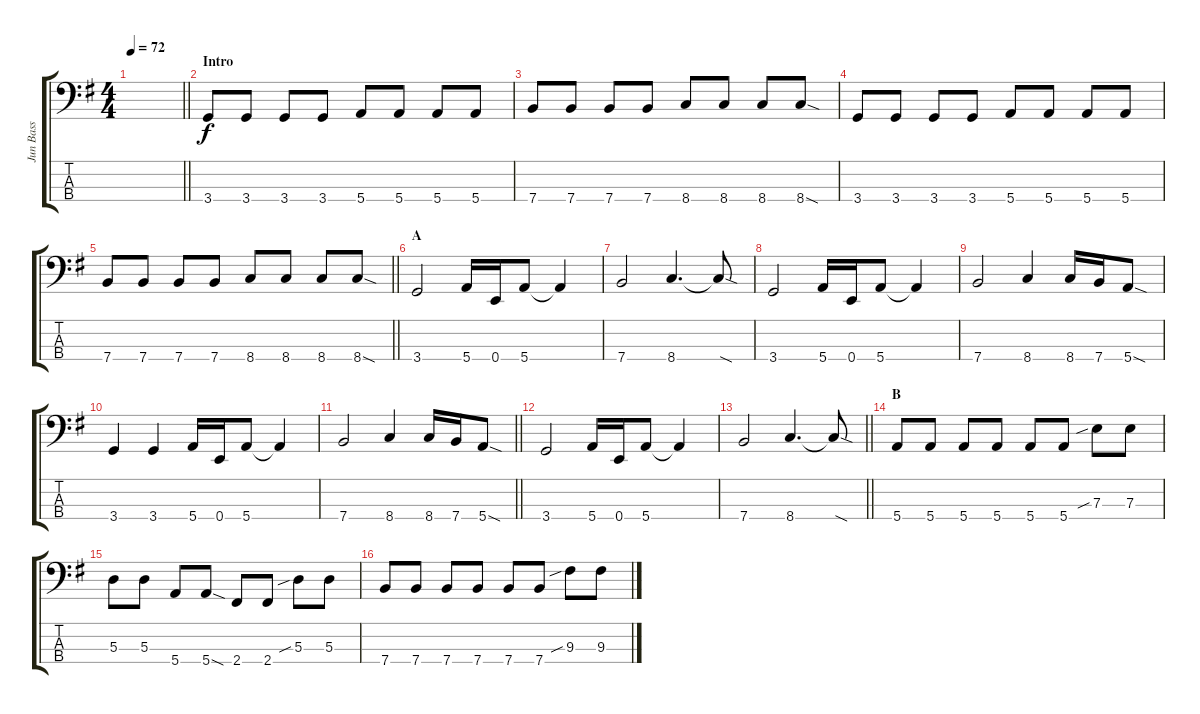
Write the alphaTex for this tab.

\track ("Jun Bass" "Jun Bass") {instrument electricbassfinger}
\staff {score tabs}
\tuning (G2 D2 A1 E1) {hide}
\ts (4 4)
\tempo 72
\clef f4
\barLineRight lightlight
\ks g
|
\section ("" "Intro")
3.4.8 3.4.8 3.4.8 3.4.8 5.4.8 5.4.8 5.4.8 5.4.8 |
7.4.8 7.4.8 7.4.8 7.4.8 8.4.8 8.4.8 8.4.8 8.4{sod}.8 |
3.4.8 3.4.8 3.4.8 3.4.8 5.4.8 5.4.8 5.4.8 5.4.8 |
\barLineRight lightlight
7.4.8 7.4.8 7.4.8 7.4.8 8.4.8 8.4.8 8.4.8 8.4{sod}.8 |
\section ("" "A")
3.4.2 5.4.16 0.4.16 5.4.8 5.4{t}.4 |
7.4.2 8.4.4{d} 8.4{sod t}.8 |
3.4.2 5.4.16 0.4.16 5.4.8 5.4{t}.4 |
7.4.2 8.4.4 8.4.16 7.4.16 5.4{sod}.8 |
3.4.4 3.4.4 5.4.16 0.4.16 5.4.8 5.4{t}.4 |
\barLineRight lightlight
7.4.2 8.4.4 8.4.16 7.4.16 5.4{sod}.8 |
\section ("" "")
3.4.2 5.4.16 0.4.16 5.4.8 5.4{t}.4 |
\barLineRight lightlight
7.4.2 8.4.4{d} 8.4{sod t}.8 |
\section ("" "B")
5.4.8 5.4.8 5.4.8 5.4.8 5.4.8 5.4.8 7.3{sib}.8 7.3.8 |
5.3.8 5.3.8 5.4.8 5.4{sod}.8 2.4.8 2.4.8 5.3{sib}.8 5.3.8 |
7.4.8 7.4.8 7.4.8 7.4.8 7.4.8 7.4.8 9.3{sib}.8 9.3.8
